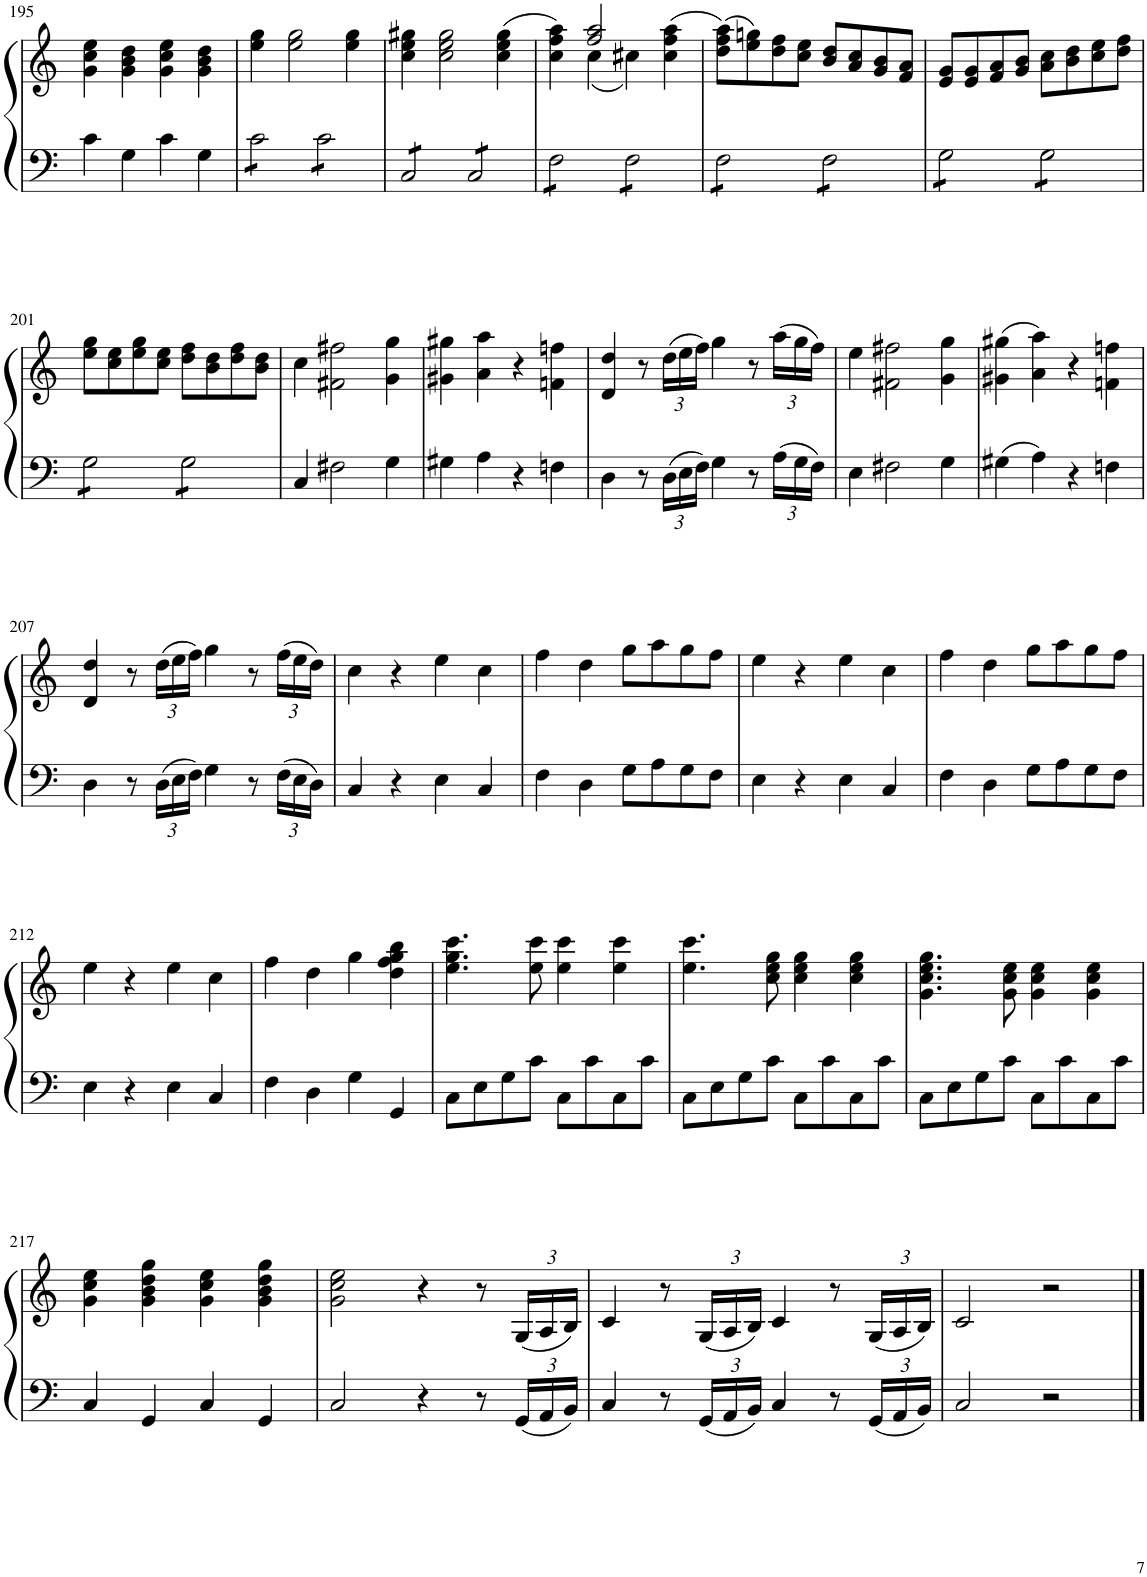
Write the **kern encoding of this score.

**kern	**kern
*part1	*part1
*staff2	*staff1
*I"Piano	*
*I'Pno.	*
!!LO:PB:g=z
*clefF4	*clefG2
*k[]	*k[]
*M4/4	*M4/4
*met(c)	*met(c)
=195	=195
4c\	4g\ 4cc\ 4ee\
4G\	4g\ 4b\ 4dd\
4c\	4g\ 4cc\ 4ee\
4G\	4g\ 4b\ 4dd\
=196	=196
*tremolo	*
8c\L	4ee\ 4gg\
8c\	.
8c\	2ee\ 2gg\
8c\J	.
8c\L	.
8c\	.
8c\	4ee\ 4gg\
8c\J	.
=197	=197
8C/L	4cc\ 4ee\ 4gg#X\
8C/	.
8C/	2cc\ 2ee\ 2gg#\
8C/J	.
8C/L	.
8C/	.
8C/	(4cc\ 4ee\ 4gg#\
8C/J	.
=198	=198
*	*^
8F\L	4cc\ 4ff\ 4aa\)	4ryy
8F\	.	.
8F\	2ff/ 2aa/	(4cc\
8F\J	.	.
8F\L	.	4cc#X\)
8F\	.	.
8F\	(4cc#\ 4ff\ 4aa\	4ryy
8F\J	.	.
*	*v	*v
=199	=199
8F\L	(8dd\ 8ff\ 8aa\L)
8F\	8ee\ 8ggn\)
8F\	8dd\ 8ff\
8F\J	8cc\ 8ee\J
8F\L	8b/ 8dd/L
8F\	8a/ 8cc/
8F\	8g/ 8b/
8F\J	8f/ 8a/J
=200	=200
8G\L	8e/ 8g/L
8G\	8e/ 8g/
8G\	8f/ 8a/
8G\J	8g/ 8b/J
8G\L	8a\ 8cc\L
8G\	8b\ 8dd\
8G\	8cc\ 8ee\
8G\J	8dd\ 8ff\J
!!LO:LB:g=z
=201	=201
8G\L	8ee\ 8gg\L
8G\	8cc\ 8ee\
8G\	8ee\ 8gg\
8G\J	8cc\ 8ee\J
8G\L	8dd\ 8ff\L
8G\	8b\ 8dd\
8G\	8dd\ 8ff\
8G\J	8b\ 8dd\J
*Xtremolo	*
=202	=202
4C/	4cc\
2F#X\	2f#X\ 2ff#X\
4G\	4g\ 4gg\
=203	=203
4G#X\	4g#X\ 4gg#X\
4A\	4a\ 4aa\
4r	4r
4Fn\	4fn\ 4ffn\
=204	=204
4D\	4d/ 4dd/
8r	8r
*Xbrackettup	*Xbrackettup
24D\LL	(24dd\LL
24E\	24ee\
24F\JJ	24ff\JJ)
4G\	4gg\
8r	8r
24A\LL	(24aa\LL
24G\	24gg\
24F\JJ	24ff\JJ)
=205	=205
4E\	4ee\
2F#X\	2f#X\ 2ff#X\
4G\	4g\ 4gg\
=206	=206
4G#X\	(4g#X\ 4gg#X\
4A\	4a\ 4aa\)
4r	4r
4Fn\	4fn\ 4ffn\
!!LO:LB:g=z
=207	=207
4D\	4d/ 4dd/
8r	8r
24D\LL	(24dd\LL
24E\	24ee\
24F\JJ	24ff\JJ)
4G\	4gg\
8r	8r
24F\LL	(24ff\LL
24E\	24ee\
24D\JJ	24dd\JJ)
=208	=208
4C/	4cc\
4r	4r
4E\	4ee\
4C/	4cc\
=209	=209
4F\	4ff\
4D\	4dd\
8G\L	8gg\L
8A\	8aa\
8G\	8gg\
8F\J	8ff\J
=210	=210
4E\	4ee\
4r	4r
4E\	4ee\
4C/	4cc\
=211	=211
4F\	4ff\
4D\	4dd\
8G\L	8gg\L
8A\	8aa\
8G\	8gg\
8F\J	8ff\J
!!LO:LB:g=z
=212	=212
4E\	4ee\
4r	4r
4E\	4ee\
4C/	4cc\
=213	=213
4F\	4ff\
4D\	4dd\
4G\	4gg\
4GG/	4dd\ 4ff\ 4gg\ 4bb\
=214	=214
8C\L	4.ee\ 4.gg\ 4.ccc\
8E\	.
8G\	.
8c\J	8ee\ 8ccc\
8C\L	4ee\ 4ccc\
8c\	.
8C\	4ee\ 4ccc\
8c\J	.
=215	=215
8C\L	4.ee\ 4.ccc\
8E\	.
8G\	.
8c\J	8cc\ 8ee\ 8gg\
8C\L	4cc\ 4ee\ 4gg\
8c\	.
8C\	4cc\ 4ee\ 4gg\
8c\J	.
=216	=216
8C\L	4.g\ 4.cc\ 4.ee\ 4.gg\
8E\	.
8G\	.
8c\J	8g\ 8cc\ 8ee\
8C\L	4g\ 4cc\ 4ee\
8c\	.
8C\	4g\ 4cc\ 4ee\
8c\J	.
!!LO:LB:g=z
=217	=217
4C/	4g\ 4cc\ 4ee\
4GG/	4g\ 4b\ 4dd\ 4gg\
4C/	4g\ 4cc\ 4ee\
4GG/	4g\ 4b\ 4dd\ 4gg\
=218	=218
2C/	2g\ 2cc\ 2ee\
4r	4r
8r	8r
24GG/LL	(24G/LL
24AA/	24A/
24BB/JJ	24B/JJ)
=219	=219
4C/	4c/
8r	8r
24GG/LL	(24G/LL
24AA/	24A/
24BB/JJ	24B/JJ)
4C/	4c/
8r	8r
24GG/LL	(24G/LL
24AA/	24A/
24BB/JJ	24B/JJ)
=220	=220
2C/	2c/
2r	2r
==	==
*-	*-
